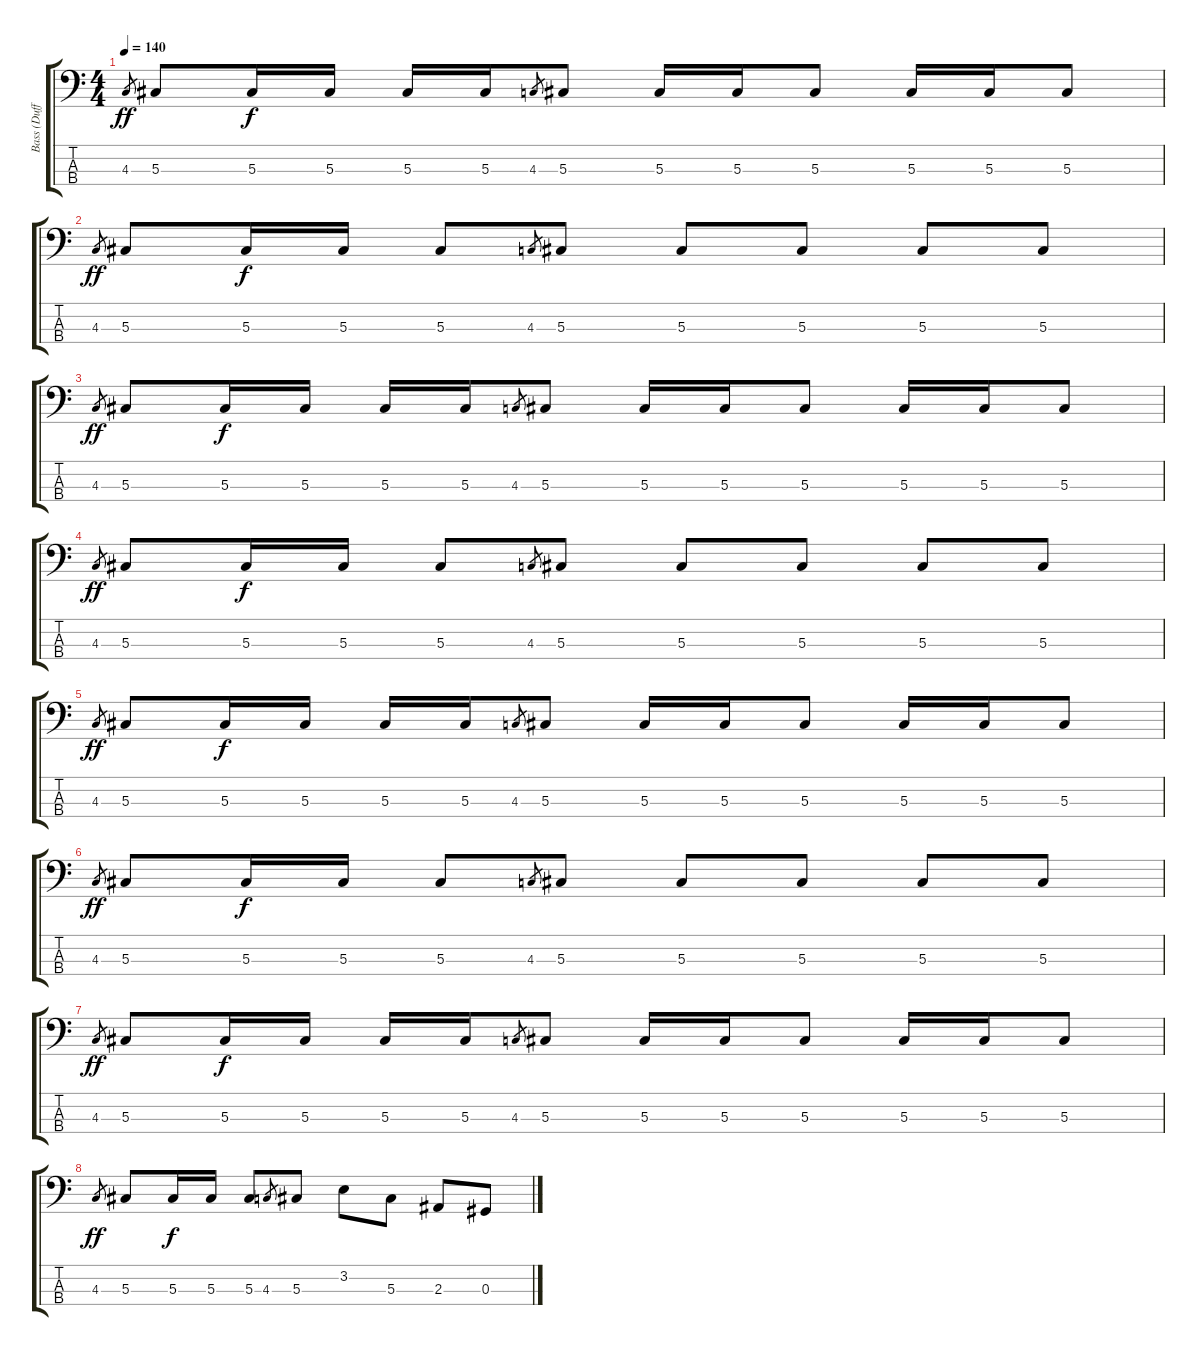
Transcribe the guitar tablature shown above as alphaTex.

\track ("Bass (Duff)" "Bass (Duff") {instrument electricbasspick}
\staff {score tabs}
\tuning (Gb2 Db2 Ab1 Eb1) {hide}
\ts (4 4)
\tempo 140
\clef f4
\ks c
4.3.8{gr dy ff} 5.3.8 5.3.16{dy f} 5.3.16 5.3.16 5.3.16 4.3.8{gr} 5.3.8 5.3.16 5.3.16 5.3.8 5.3.16 5.3.16 5.3.8 |
4.3.8{gr dy ff} 5.3.8 5.3.16{dy f} 5.3.16 5.3.8 4.3.8{gr} 5.3.8 5.3.8 5.3.8 5.3.8 5.3.8 |
4.3.8{gr dy ff} 5.3.8 5.3.16{dy f} 5.3.16 5.3.16 5.3.16 4.3.8{gr} 5.3.8 5.3.16 5.3.16 5.3.8 5.3.16 5.3.16 5.3.8 |
4.3.8{gr dy ff} 5.3.8 5.3.16{dy f} 5.3.16 5.3.8 4.3.8{gr} 5.3.8 5.3.8 5.3.8 5.3.8 5.3.8 |
4.3.8{gr dy ff} 5.3.8 5.3.16{dy f} 5.3.16 5.3.16 5.3.16 4.3.8{gr} 5.3.8 5.3.16 5.3.16 5.3.8 5.3.16 5.3.16 5.3.8 |
4.3.8{gr dy ff} 5.3.8 5.3.16{dy f} 5.3.16 5.3.8 4.3.8{gr} 5.3.8 5.3.8 5.3.8 5.3.8 5.3.8 |
4.3.8{gr dy ff} 5.3.8 5.3.16{dy f} 5.3.16 5.3.16 5.3.16 4.3.8{gr} 5.3.8 5.3.16 5.3.16 5.3.8 5.3.16 5.3.16 5.3.8 |
4.3.8{gr dy ff} 5.3.8 5.3.16{dy f} 5.3.16 5.3.8 4.3.8{gr} 5.3.8 3.2.8 5.3.8 2.3.8 0.3.8
